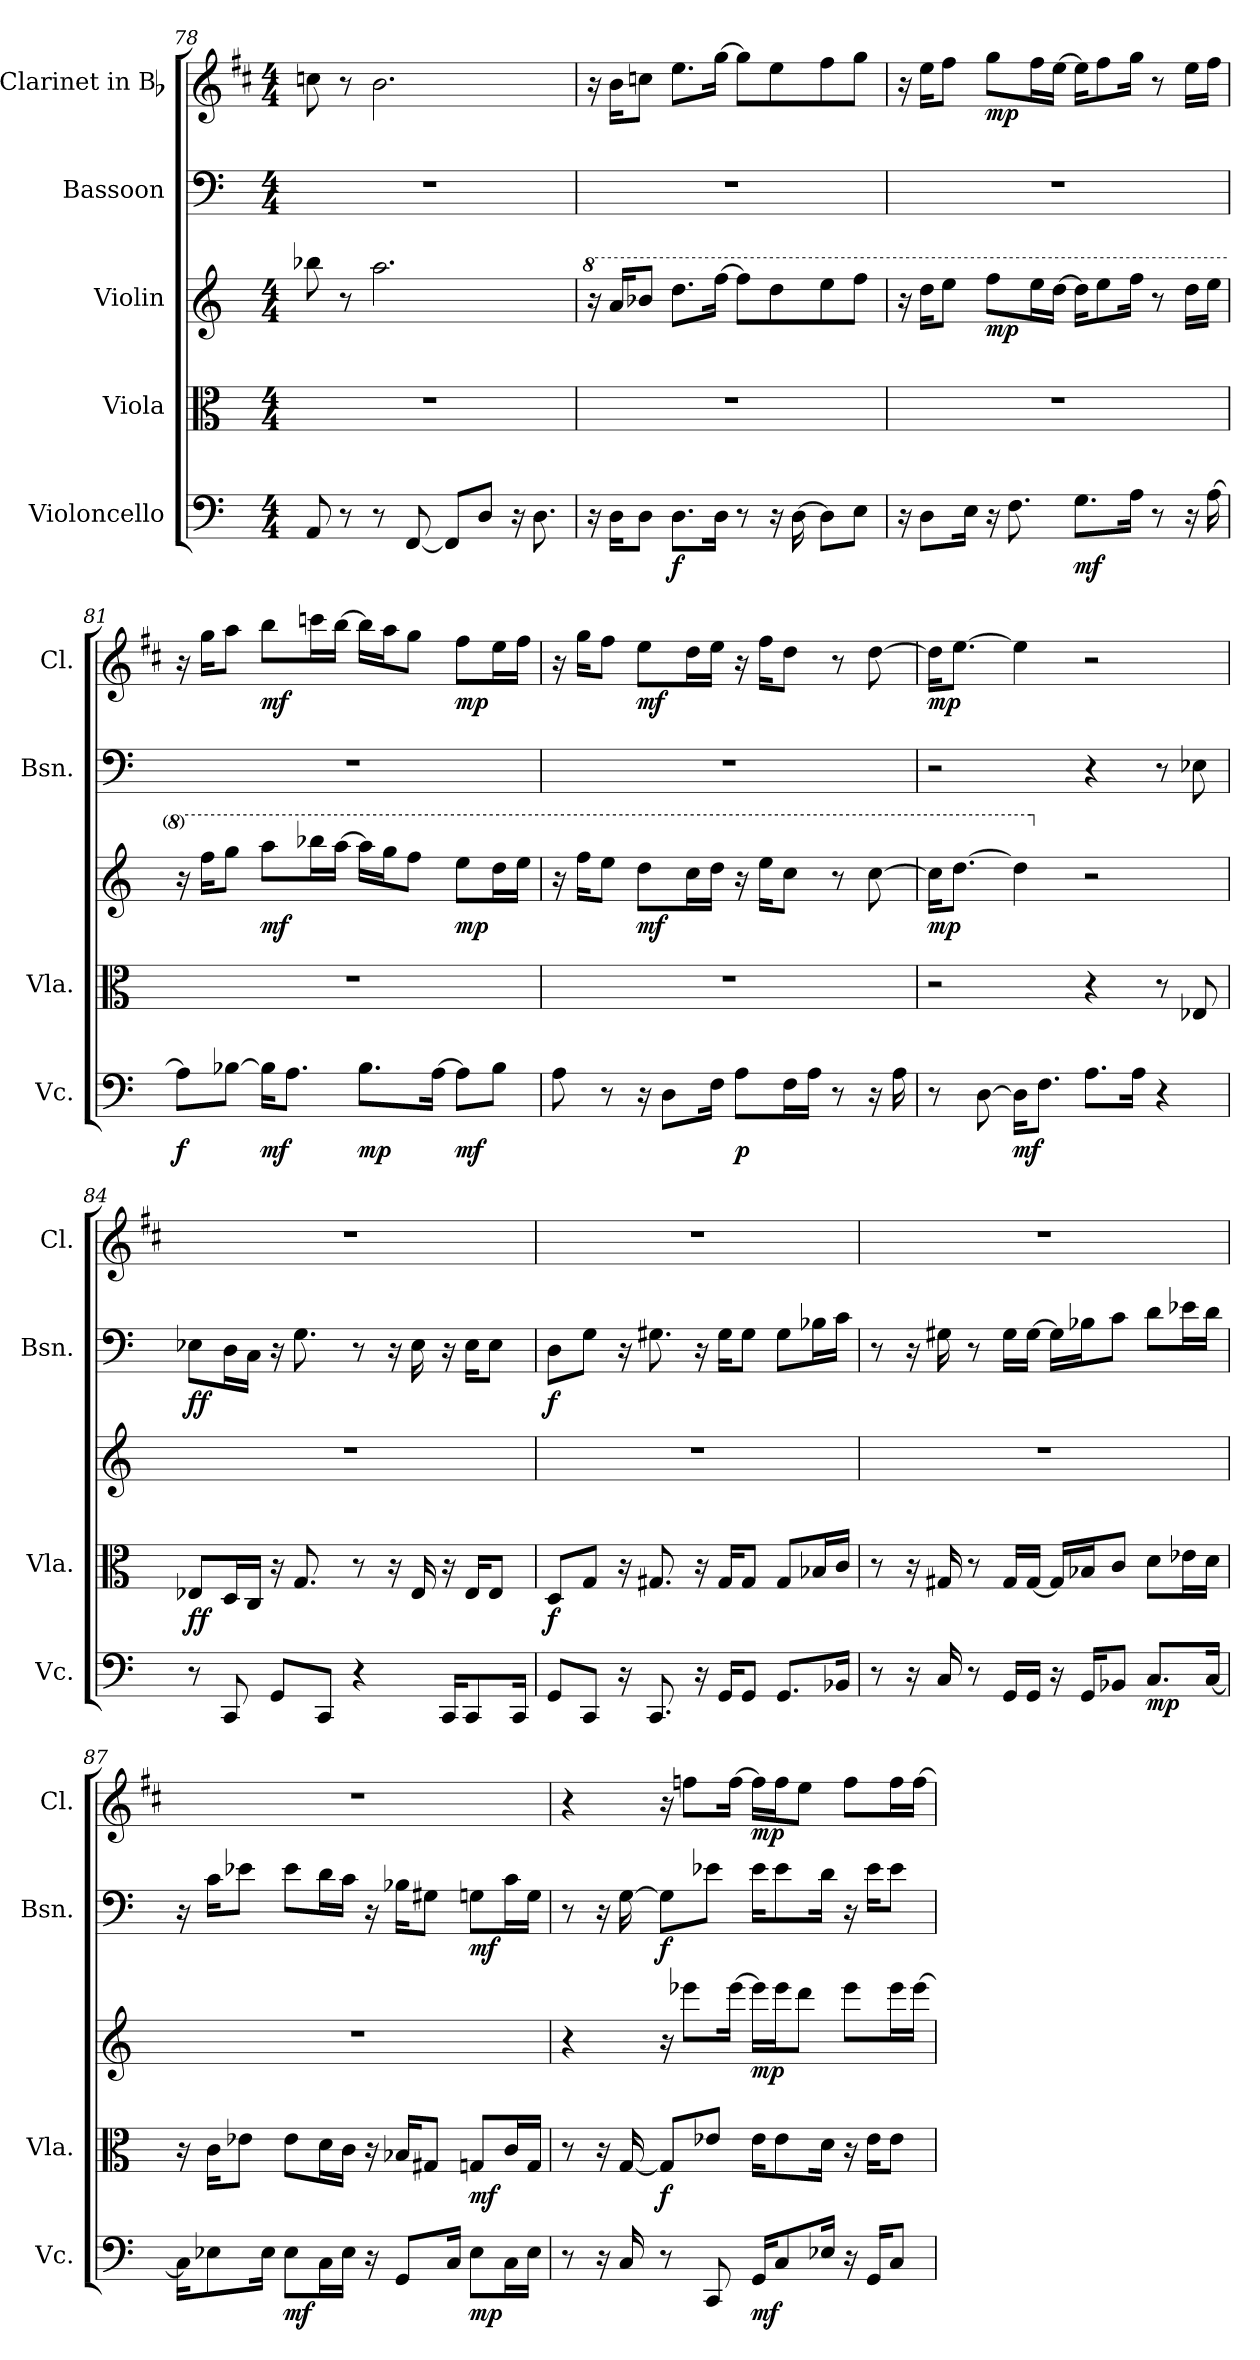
**kern	**dynam	**kern	**dynam	**kern	**dynam	**kern	**dynam	**kern	**dynam
*part5	*part5	*part4	*part4	*part3	*part3	*part2	*part2	*part1	*part1
*staff5	*staff5	*staff4	*staff4	*staff3	*staff3	*staff2	*staff2	*staff1	*staff1
*I"Violoncello	*	*I"Viola	*	*I"Violin	*	*I"Bassoon	*	*I"Clarinet in Bb	*
*I'Vc.	*	*I'Vla.	*	*	*	*I'Bsn.	*	*I'Cl.	*
*clefF4	*	*clefC3	*	*clefG2	*	*clefF4	*	*clefG2	*
*	*	*	*	*	*	*	*	*ITrd1c2	*
*k[]	*	*k[]	*	*k[]	*	*k[]	*	*k[]	*
*C:	*	*C:	*	*C:	*	*C:	*	*C:	*
*M4/4	*	*M4/4	*	*M4/4	*	*M4/4	*	*M4/4	*
=78	=78	=78	=78	=78	=78	=78	=78	=78	=78
8AAi/	.	1r	.	8bb-Xi\	.	1r	.	8b-Xi\	.
8r	.	.	.	8r	.	.	.	8r	.
8r	.	.	.	2.aai\	.	.	.	2.ai\	.
[8FFi/	.	.	.	.	.	.	.	.	.
8FFi/L]	.	.	.	.	.	.	.	.	.
8Di/J	.	.	.	.	.	.	.	.	.
16r	.	.	.	.	.	.	.	.	.
8.Di\	.	.	.	.	.	.	.	.	.
!!LO:LB:g=z
=79	=79	=79	=79	=79	=79	=79	=79	=79	=79
*	*	*	*	*8va	*	*	*	*	*
16r	.	1r	.	16r	.	1r	.	16r	.
16Di\KL	.	.	.	16aai/KL	.	.	.	16ai\KL	.
8Di\J	.	.	.	8bb-Xi/J	.	.	.	8b-Xi\J	.
8.Di\L	f	.	.	8.dddi\L	.	.	.	8.ddi\L	.
16Di\Jk	.	.	.	[16fffi\Jk	.	.	.	[16ffi\Jk	.
8r	.	.	.	8fffi\L]	.	.	.	8ffi\L]	.
16r	.	.	.	8dddi\	.	.	.	8ddi\	.
[16Di\	.	.	.	.	.	.	.	.	.
8Di\L]	.	.	.	8eeei\	.	.	.	8eei\	.
8Ei\J	.	.	.	8fffi\J	.	.	.	8ffi\J	.
=80	=80	=80	=80	=80	=80	=80	=80	=80	=80
16r	.	1r	.	16r	.	1r	.	16r	.
8Di\L	.	.	.	16dddi\KL	.	.	.	16ddi\KL	.
.	.	.	.	8eeei\J	.	.	.	8eei\J	.
16Ei\Jk	.	.	.	.	.	.	.	.	.
16r	.	.	.	8fffi\L	mp	.	.	8ffi\L	mp
8.Fi\	.	.	.	.	.	.	.	.	.
.	.	.	.	16eeei\L	.	.	.	16eei\L	.
.	.	.	.	[16dddi\JJ	.	.	.	[16ddi\JJ	.
8.Gi\L	mf	.	.	16dddi\KL]	.	.	.	16ddi\KL]	.
.	.	.	.	8eeei\	.	.	.	8eei\	.
16Ai\Jk	.	.	.	16fffi\Jk	.	.	.	16ffi\Jk	.
8r	.	.	.	8r	.	.	.	8r	.
16r	.	.	.	16dddi\LL	.	.	.	16ddi\LL	.
[16Ai\	.	.	.	16eeei\JJ	.	.	.	16eei\JJ	.
=81	=81	=81	=81	=81	=81	=81	=81	=81	=81
8Ai\L]	f	1r	.	16r	.	1r	.	16r	.
.	.	.	.	16fffi\KL	.	.	.	16ffi\KL	.
[8B-Xi\J	.	.	.	8gggi\J	.	.	.	8ggi\J	.
16B-i\KL]	mf	.	.	8aaai\L	mf	.	.	8aai\L	mf
8.Ai\J	.	.	.	.	.	.	.	.	.
.	.	.	.	16bbb-Xi\L	.	.	.	16bb-Xi\L	.
.	.	.	.	[16aaai\JJ	.	.	.	[16aai\JJ	.
8.B-i\L	mp	.	.	16aaai\LL]	.	.	.	16aai\LL]	.
.	.	.	.	16gggi\J	.	.	.	16ggi\J	.
.	.	.	.	8fffi\J	.	.	.	8ffi\J	.
[16Ai\Jk	.	.	.	.	.	.	.	.	.
8Ai\L]	mf	.	.	8eeei\L	mp	.	.	8eei\L	mp
8B-i\J	.	.	.	16dddi\L	.	.	.	16ddi\L	.
.	.	.	.	16eeei\JJ	.	.	.	16eei\JJ	.
!!LO:LB:g=z
=82	=82	=82	=82	=82	=82	=82	=82	=82	=82
8Ai\	.	1r	.	16r	.	1r	.	16r	.
.	.	.	.	16fffi\KL	.	.	.	16ffi\KL	.
8r	.	.	.	8eeei\J	.	.	.	8eei\J	.
16r	.	.	.	8dddi\L	mf	.	.	8ddi\L	mf
8Di\L	.	.	.	.	.	.	.	.	.
.	.	.	.	16ccci\L	.	.	.	16cci\L	.
16Fi\Jk	.	.	.	16dddi\JJ	.	.	.	16ddi\JJ	.
8Ai\L	p	.	.	16r	.	.	.	16r	.
.	.	.	.	16eeei\KL	.	.	.	16eei\KL	.
16Fi\L	.	.	.	8ccci\J	.	.	.	8cci\J	.
16Ai\JJ	.	.	.	.	.	.	.	.	.
8r	.	.	.	8r	.	.	.	8r	.
16r	.	.	.	[8ccci\	.	.	.	[8cci\	.
16Ai\	.	.	.	.	.	.	.	.	.
=83	=83	=83	=83	=83	=83	=83	=83	=83	=83
8r	.	2r	.	16ccci\KL]	mp	2r	.	16cci\KL]	mp
.	.	.	.	[8.dddi\J	.	.	.	[8.ddi\J	.
[8Di\	.	.	.	.	.	.	.	.	.
16Di\KL]	mf	.	.	4dddi\]	.	.	.	4ddi\]	.
8.Fi\J	.	.	.	.	.	.	.	.	.
*	*	*	*	*X8va	*	*	*	*	*
8.Ai\L	.	4r	.	2r	.	4r	.	2r	.
16Ai\Jk	.	.	.	.	.	.	.	.	.
4r	.	8r	.	.	.	8r	.	.	.
.	.	8E-Xi/	.	.	.	8E-Xi\	.	.	.
=84	=84	=84	=84	=84	=84	=84	=84	=84	=84
8r	.	8E-Xi/L	ff	1r	.	8E-Xi\L	ff	1r	.
8CCi/	.	16Di/L	.	.	.	16Di\L	.	.	.
.	.	16Ci/JJ	.	.	.	16Ci\JJ	.	.	.
8GGi/L	.	16r	.	.	.	16r	.	.	.
.	.	8.Gi/	.	.	.	8.Gi\	.	.	.
8CCi/J	.	.	.	.	.	.	.	.	.
4r	.	8r	.	.	.	8r	.	.	.
.	.	16r	.	.	.	16r	.	.	.
.	.	16E-i/	.	.	.	16E-i\	.	.	.
16CCi/KL	.	16r	.	.	.	16r	.	.	.
8CCi/	.	16E-i/KL	.	.	.	16E-i\KL	.	.	.
.	.	8E-i/J	.	.	.	8E-i\J	.	.	.
16CCi/Jk	.	.	.	.	.	.	.	.	.
!!LO:PB:g=z
=85	=85	=85	=85	=85	=85	=85	=85	=85	=85
8GGi/L	.	8Di/L	f	1r	.	8Di\L	f	1r	.
8CCi/J	.	8Gi/J	.	.	.	8Gi\J	.	.	.
16r	.	16r	.	.	.	16r	.	.	.
8.CCi/	.	8.G#Xi/	.	.	.	8.G#Xi\	.	.	.
16r	.	16r	.	.	.	16r	.	.	.
16GGi/KL	.	16G#i/KL	.	.	.	16G#i\KL	.	.	.
8GGi/J	.	8G#i/J	.	.	.	8G#i\J	.	.	.
8.GGi/L	.	8G#i/L	.	.	.	8G#i\L	.	.	.
.	.	16B-Xi/L	.	.	.	16B-Xi\L	.	.	.
16BB-Xi/Jk	.	16ci/JJ	.	.	.	16ci\JJ	.	.	.
=86	=86	=86	=86	=86	=86	=86	=86	=86	=86
8r	.	8r	.	1r	.	8r	.	1r	.
16r	.	16r	.	.	.	16r	.	.	.
16Ci/	.	16G#Xi/	.	.	.	16G#Xi\	.	.	.
8r	.	8r	.	.	.	8r	.	.	.
16GGi/LL	.	16G#i/LL	.	.	.	16G#i\LL	.	.	.
16GGi/JJ	.	[16G#i/JJ	.	.	.	[16G#i\JJ	.	.	.
16r	.	16G#i/LL]	.	.	.	16G#i\LL]	.	.	.
16GGi/KL	.	16B-Xi/J	.	.	.	16B-Xi\J	.	.	.
8BB-Xi/J	.	8ci/J	.	.	.	8ci\J	.	.	.
8.Ci/L	mp	8di\L	.	.	.	8di\L	.	.	.
.	.	16e-Xi\L	.	.	.	16e-Xi\L	.	.	.
[16Ci/Jk	.	16di\JJ	.	.	.	16di\JJ	.	.	.
=87	=87	=87	=87	=87	=87	=87	=87	=87	=87
16Ci\KL]	.	16r	.	1r	.	16r	.	1r	.
8E-Xi\	.	16ci\KL	.	.	.	16ci\KL	.	.	.
.	.	8e-Xi\J	.	.	.	8e-Xi\J	.	.	.
16E-i\Jk	.	.	.	.	.	.	.	.	.
8E-i\L	mf	8e-i\L	.	.	.	8e-i\L	.	.	.
16Ci\L	.	16di\L	.	.	.	16di\L	.	.	.
16E-i\JJ	.	16ci\JJ	.	.	.	16ci\JJ	.	.	.
16r	.	16r	.	.	.	16r	.	.	.
8GGi/L	.	16B-Xi/KL	.	.	.	16B-Xi\KL	.	.	.
.	.	8G#Xi/J	.	.	.	8G#Xi\J	.	.	.
16Ci/Jk	.	.	.	.	.	.	.	.	.
8E-i\L	mp	8Gni/L	mf	.	.	8Gni\L	mf	.	.
16Ci\L	.	16ci/L	.	.	.	16ci\L	.	.	.
16E-i\JJ	.	16Gi/JJ	.	.	.	16Gi\JJ	.	.	.
!!LO:LB:g=z
=88	=88	=88	=88	=88	=88	=88	=88	=88	=88
8r	.	8r	.	4r	.	8r	.	4r	.
16r	.	16r	.	.	.	16r	.	.	.
16Ci/	.	[16Gi/	.	.	.	[16Gi\	.	.	.
8r	.	8Gi/L]	f	16r	.	8Gi\L]	f	16r	.
.	.	.	.	8eee-Xi\L	.	.	.	8ee-Xi\L	.
8CCi/	.	8e-Xi/J	.	.	.	8e-Xi\J	.	.	.
.	.	.	.	[16eee-i\Jk	.	.	.	[16ee-i\Jk	.
16GGi/KL	mf	16e-i\KL	.	16eee-i\LL]	mp	16e-i\KL	.	16ee-i\LL]	mp
8Ci/	.	8e-i\	.	16eee-i\J	.	8e-i\	.	16ee-i\J	.
.	.	.	.	8dddi\J	.	.	.	8ddi\J	.
16E-Xi/Jk	.	16di\Jk	.	.	.	16di\Jk	.	.	.
16r	.	16r	.	8eee-i\L	.	16r	.	8ee-i\L	.
16GGi/KL	.	16e-i\KL	.	.	.	16e-i\KL	.	.	.
8Ci/J	.	8e-i\J	.	16eee-i\L	.	8e-i\J	.	16ee-i\L	.
.	.	.	.	[16eee-i\JJ	.	.	.	[16ee-i\JJ	.
=	=	=	=	=	=	=	=	=	=
*-	*-	*-	*-	*-	*-	*-	*-	*-	*-
